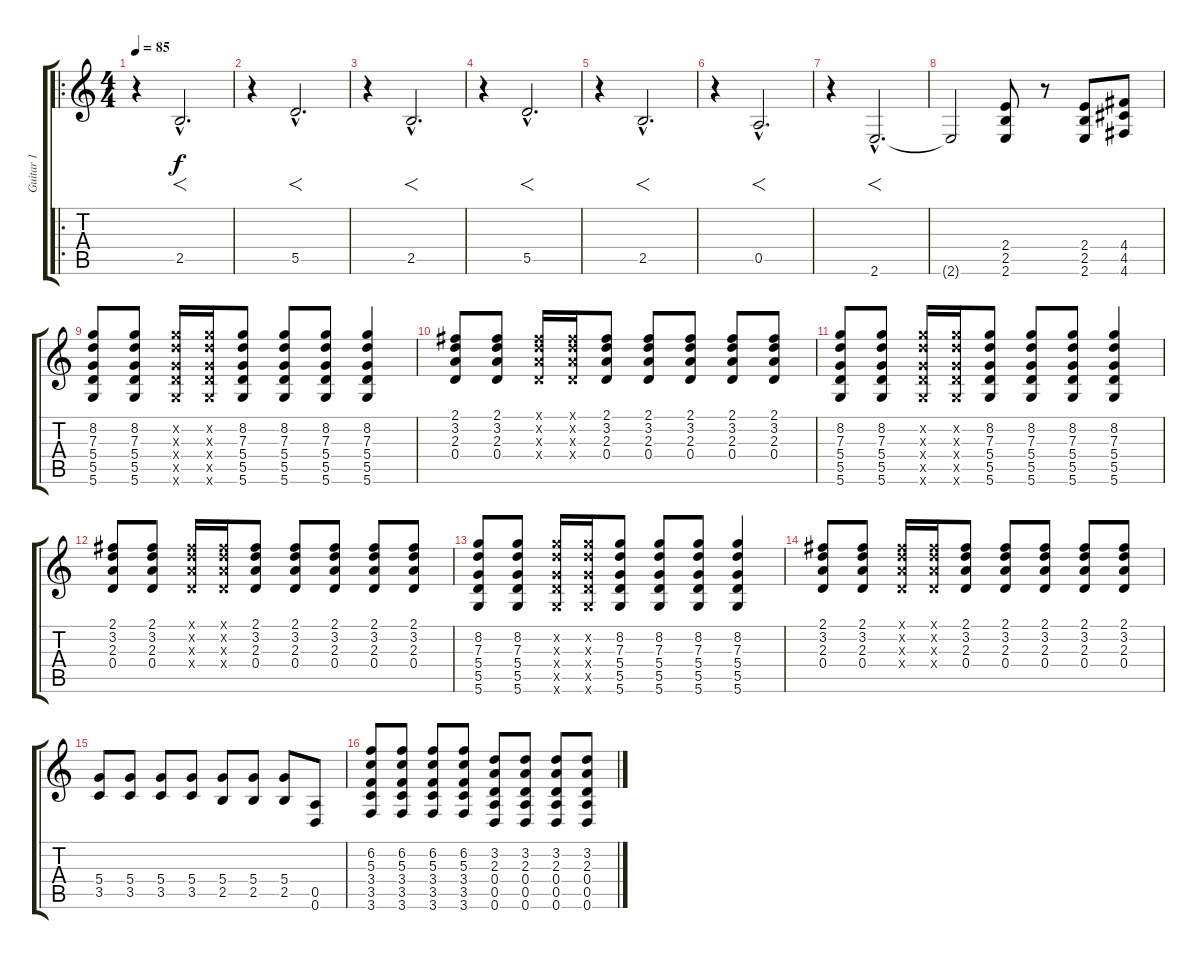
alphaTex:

\track ("Guitar 1" "Guitar 1") {instrument distortionguitar}
\staff {score tabs}
\tuning (E4 B3 G3 D3 A2 D2) {hide}
\ro
\ts (4 4)
\tempo 85
\clef g2
\ks c
r.4{dy f} 2.5{hac}.2{f d} |
r.4 5.5{hac}.2{f d} |
r.4 2.5{hac}.2{f d} |
r.4 5.5{hac}.2{f d} |
r.4 2.5{hac}.2{f d} |
r.4 0.5{hac}.2{f d} |
r.4 2.6{hac}.2{f d} |
2.6{t}.2 (2.4 2.5 2.6).8 r.8 (2.4 2.5 2.6).8 (4.4 4.5 4.6).8 |
(8.2 7.3 5.4 5.5 5.6).8 (8.2 7.3 5.4 5.5 5.6).8 (8.2{x} 7.3{x} 5.4{x} 5.5{x} 5.6{x}).16 (8.2{x} 7.3{x} 5.4{x} 5.5{x} 5.6{x}).16 (8.2 7.3 5.4 5.5 5.6).8 (8.2 7.3 5.4 5.5 5.6).8 (8.2 7.3 5.4 5.5 5.6).8 (8.2 7.3 5.4 5.5 5.6).4 |
(2.1 3.2 2.3 0.4).8 (2.1 3.2 2.3 0.4).8 (2.1{x} 3.2{x} 2.3{x} 0.4{x}).16 (2.1{x} 3.2{x} 2.3{x} 0.4{x}).16 (2.1 3.2 2.3 0.4).8 (2.1 3.2 2.3 0.4).8 (2.1 3.2 2.3 0.4).8 (2.1 3.2 2.3 0.4).8 (2.1 3.2 2.3 0.4).8 |
(8.2 7.3 5.4 5.5 5.6).8 (8.2 7.3 5.4 5.5 5.6).8 (8.2{x} 7.3{x} 5.4{x} 5.5{x} 5.6{x}).16 (8.2{x} 7.3{x} 5.4{x} 5.5{x} 5.6{x}).16 (8.2 7.3 5.4 5.5 5.6).8 (8.2 7.3 5.4 5.5 5.6).8 (8.2 7.3 5.4 5.5 5.6).8 (8.2 7.3 5.4 5.5 5.6).4 |
(2.1 3.2 2.3 0.4).8 (2.1 3.2 2.3 0.4).8 (2.1{x} 3.2{x} 2.3{x} 0.4{x}).16 (2.1{x} 3.2{x} 2.3{x} 0.4{x}).16 (2.1 3.2 2.3 0.4).8 (2.1 3.2 2.3 0.4).8 (2.1 3.2 2.3 0.4).8 (2.1 3.2 2.3 0.4).8 (2.1 3.2 2.3 0.4).8 |
(8.2 7.3 5.4 5.5 5.6).8 (8.2 7.3 5.4 5.5 5.6).8 (8.2{x} 7.3{x} 5.4{x} 5.5{x} 5.6{x}).16 (8.2{x} 7.3{x} 5.4{x} 5.5{x} 5.6{x}).16 (8.2 7.3 5.4 5.5 5.6).8 (8.2 7.3 5.4 5.5 5.6).8 (8.2 7.3 5.4 5.5 5.6).8 (8.2 7.3 5.4 5.5 5.6).4 |
(2.1 3.2 2.3 0.4).8 (2.1 3.2 2.3 0.4).8 (2.1{x} 3.2{x} 2.3{x} 0.4{x}).16 (2.1{x} 3.2{x} 2.3{x} 0.4{x}).16 (2.1 3.2 2.3 0.4).8 (2.1 3.2 2.3 0.4).8 (2.1 3.2 2.3 0.4).8 (2.1 3.2 2.3 0.4).8 (2.1 3.2 2.3 0.4).8 |
(5.4 3.5).8 (5.4 3.5).8 (5.4 3.5).8 (5.4 3.5).8 (5.4 2.5).8 (5.4 2.5).8 (5.4 2.5).8 (0.5 0.6).8 |
(6.2 5.3 3.4 3.5 3.6).8 (6.2 5.3 3.4 3.5 3.6).8 (6.2 5.3 3.4 3.5 3.6).8 (6.2 5.3 3.4 3.5 3.6).8 (3.2 2.3 0.4 0.5 0.6).8 (3.2 2.3 0.4 0.5 0.6).8 (3.2 2.3 0.4 0.5 0.6).8 (3.2 2.3 0.4 0.5 0.6).8
